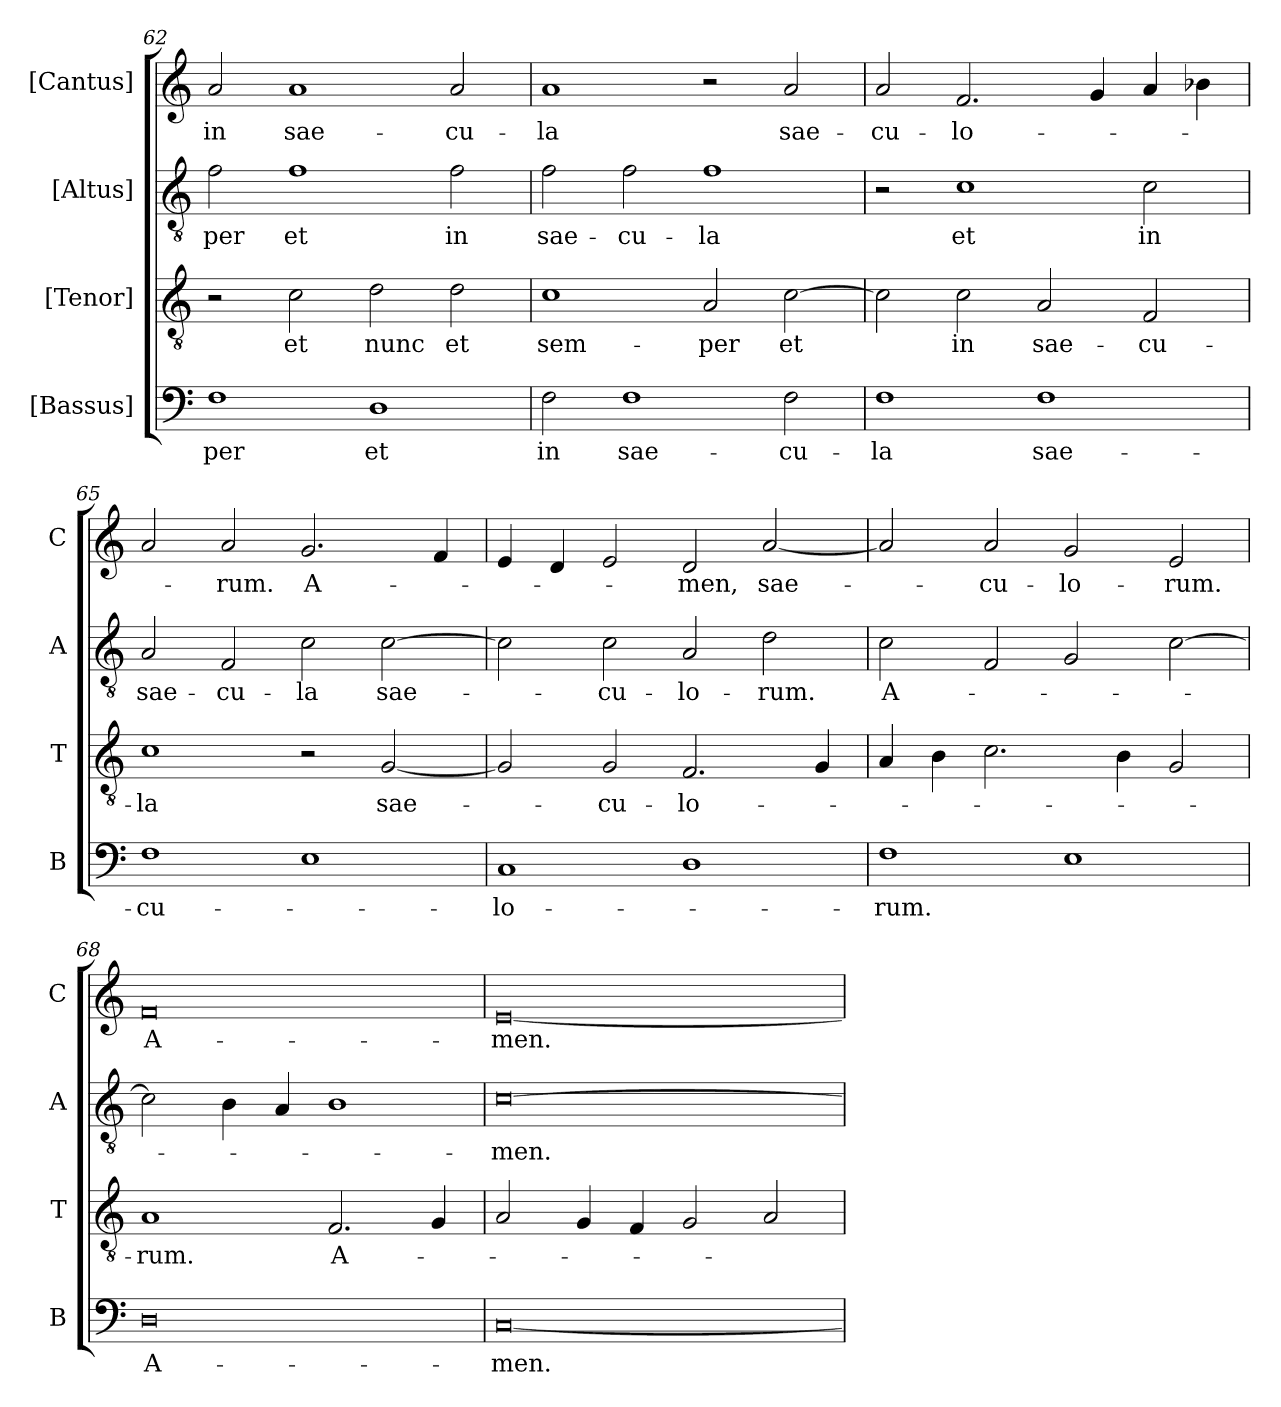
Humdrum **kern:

**kern	**text	**kern	**text	**kern	**text	**kern	**text
*part4	*part4	*part3	*part3	*part2	*part2	*part1	*part1
*staff4	*staff4	*staff3	*staff3	*staff2	*staff2	*staff1	*staff1
*I"[Bassus]	*	*I"[Tenor]	*	*I"[Altus]	*	*I"[Cantus]	*
*I'B	*	*I'T	*	*I'A	*	*I'C	*
*clefF4	*	*clefGv2	*	*clefGv2	*	*clefG2	*
*k[]	*	*k[]	*	*k[]	*	*k[]	*
*C:	*	*C:	*	*C:	*	*C:	*
=62	=62	=62	=62	=62	=62	=62	=62
!	!LO:LY:b	!	!	!	!LO:LY:b	!	!LO:LY:b
1F	-per	2r	.	2f\	-per	2a/	in
!	!	!	!LO:LY:b	!	!LO:LY:b	!	!LO:LY:b
.	.	2c\	et	1f	et	1a	sae-
!	!LO:LY:b	!	!LO:LY:b	!	!	!	!
1D	et	2d\	nunc	.	.	.	.
!	!	!	!LO:LY:b	!	!LO:LY:b	!	!LO:LY:b
.	.	2d\	et	2f\	in	2a/	-cu-
!!LO:PB:g=z
=63	=63	=63	=63	=63	=63	=63	=63
!	!LO:LY:b	!	!LO:LY:b	!	!LO:LY:b	!	!LO:LY:b
2F\	in	1c	sem-	2f\	sae-	1a	-la
!	!LO:LY:b	!	!	!	!LO:LY:b	!	!
1F	sae-	.	.	2f\	-cu-	.	.
!	!	!	!LO:LY:b	!	!LO:LY:b	!	!
.	.	2A/	-per	1f	-la	2r	.
!	!LO:LY:b	!	!LO:LY:b	!	!	!	!LO:LY:b
2F\	-cu-	[2c\	et	.	.	2a/	sae-
=64	=64	=64	=64	=64	=64	=64	=64
!	!LO:LY:b	!	!	!	!	!	!LO:LY:b
1F	-la	2c\]	.	2r	.	2a/	-cu-
!	!	!	!LO:LY:b	!	!LO:LY:b	!	!LO:LY:b
.	.	2c\	in	1c	et	2.f/	-lo-
!	!LO:LY:b	!	!LO:LY:b	!	!	!	!
1F	sae-	2A/	sae-	.	.	.	.
.	.	.	.	.	.	4g/	.
!	!	!	!LO:LY:b	!	!LO:LY:b	!	!
.	.	2F/	-cu-	2c\	in	4a/	.
.	.	.	.	.	.	4b-X\	.
=65	=65	=65	=65	=65	=65	=65	=65
!	!LO:LY:b	!	!LO:LY:b	!	!LO:LY:b	!	!
1F	-cu-	1c	-la	2A/	sae-	2a/	.
!	!	!	!	!	!LO:LY:b	!	!LO:LY:b
.	.	.	.	2F/	-cu-	2a/	-rum.
!	!	!	!	!	!LO:LY:b	!	!LO:LY:b
1E	.	2r	.	2c\	-la	2.g/	A-
!	!	!	!LO:LY:b	!	!LO:LY:b	!	!
.	.	[2G/	sae-	[2c\	sae-	.	.
.	.	.	.	.	.	4f/	.
=66	=66	=66	=66	=66	=66	=66	=66
!	!LO:LY:b	!	!	!	!	!	!
1C	-lo-	2G/]	.	2c\]	.	4e/	.
.	.	.	.	.	.	4d/	.
!	!	!	!LO:LY:b	!	!LO:LY:b	!	!
.	.	2G/	-cu-	2c\	-cu-	2e/	.
!	!	!	!LO:LY:b	!	!LO:LY:b	!	!LO:LY:b
1D	.	2.F/	-lo-	2A/	-lo-	2d/	-men,
!	!	!	!	!	!LO:LY:b	!	!LO:LY:b
.	.	.	.	2d\	-rum.	[2a/	sae-
.	.	4G/	.	.	.	.	.
!!LO:LB:g=z
=67	=67	=67	=67	=67	=67	=67	=67
!	!LO:LY:b	!	!	!	!LO:LY:b	!	!
1F	-rum.	4A/	.	2c\	A-	2a/]	.
.	.	4B\	.	.	.	.	.
!	!	!	!	!	!	!	!LO:LY:b
.	.	2.c\	.	2F/	.	2a/	-cu-
!	!	!	!	!	!	!	!LO:LY:b
1E	.	.	.	2G/	.	2g/	-lo-
.	.	4B\	.	.	.	.	.
!	!	!	!	!	!	!	!LO:LY:b
.	.	2G/	.	[2c\	.	2e/	-rum.
=68	=68	=68	=68	=68	=68	=68	=68
!	!LO:LY:b	!	!LO:LY:b	!	!	!	!LO:LY:b
0D	A-	1A	-rum.	2c\]	.	0f	A-
.	.	.	.	4B\	.	.	.
.	.	.	.	4A/	.	.	.
!	!	!	!LO:LY:b	!	!	!	!
.	.	2.F/	A-	1B	.	.	.
.	.	4G/	.	.	.	.	.
=69	=69	=69	=69	=69	=69	=69	=69
!	!LO:LY:b	!	!	!	!LO:LY:b	!	!LO:LY:b
[0C	-men.	2A/	.	[0c	-men.	[0e	-men.
.	.	4G/	.	.	.	.	.
.	.	4F/	.	.	.	.	.
.	.	2G/	.	.	.	.	.
.	.	2A/	.	.	.	.	.
=	=	=	=	=	=	=	=
*-	*-	*-	*-	*-	*-	*-	*-
